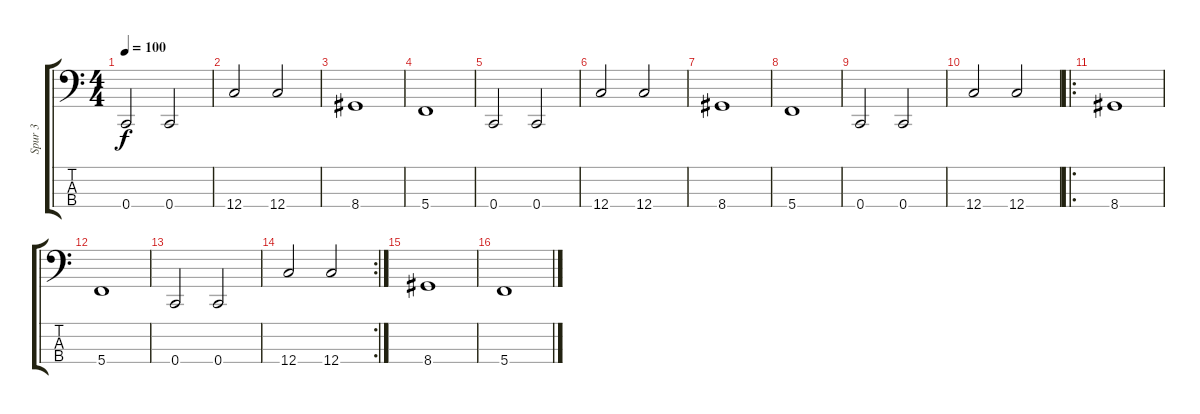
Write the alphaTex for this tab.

\track ("Spur 3" "Spur 3") {instrument electricbasspick}
\staff {score tabs}
\tuning (F2 C2 G1 C1) {hide}
\ts (4 4)
\tempo 100
\clef f4
\ks c
0.4.2{dy f} 0.4.2 |
12.4.2 12.4.2 |
8.4.1 |
5.4.1 |
0.4.2 0.4.2 |
12.4.2 12.4.2 |
8.4.1 |
5.4.1 |
0.4.2 0.4.2 |
12.4.2 12.4.2 |
\ro
8.4.1 |
5.4.1 |
0.4.2 0.4.2 |
\rc 2
12.4.2 12.4.2 |
8.4.1 |
5.4.1
